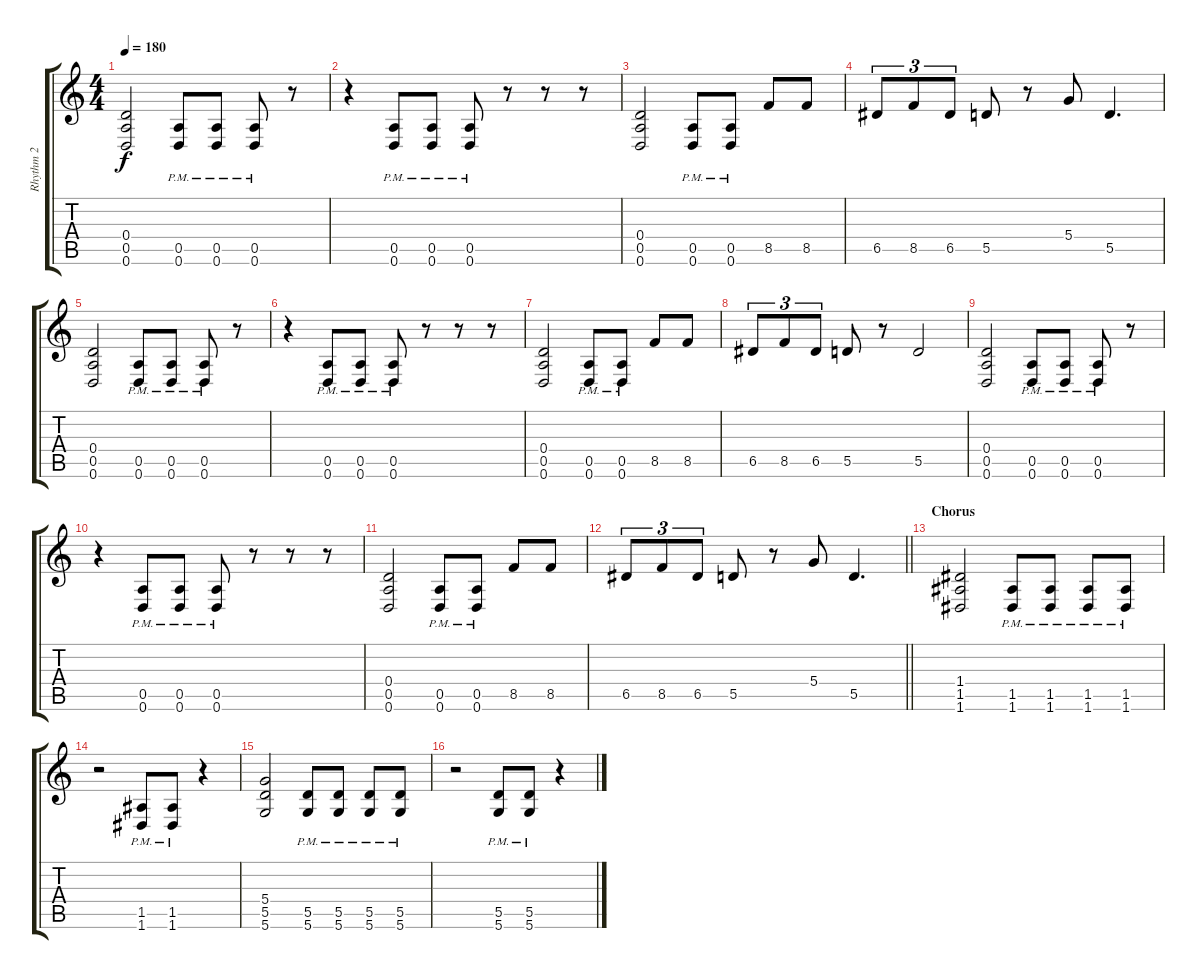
\track ("Rhythm 2" "Rhythm 2") {instrument distortionguitar}
\staff {score tabs}
\tuning (E4 B3 G3 D3 A2 D2) {hide}
\ts (4 4)
\tempo 180
\clef g2
\ks c
(0.4 0.5 0.6).2{dy f} (0.5{pm} 0.6{pm}).8 (0.5{pm} 0.6{pm}).8 (0.5{pm} 0.6{pm}).8 r.8 |
r.4 (0.5{pm} 0.6{pm}).8 (0.5{pm} 0.6{pm}).8 (0.5{pm} 0.6{pm}).8 r.8 r.8 r.8 |
(0.4 0.5 0.6).2 (0.5{pm} 0.6{pm}).8 (0.5{pm} 0.6{pm}).8 8.5.8 8.5.8 |
6.5.8{tu (3 2)} 8.5.8{tu (3 2)} 6.5.8{tu (3 2)} 5.5.8 r.8 5.4.8 5.5.4{d} |
(0.4 0.5 0.6).2 (0.5{pm} 0.6{pm}).8 (0.5{pm} 0.6{pm}).8 (0.5{pm} 0.6{pm}).8 r.8 |
r.4 (0.5{pm} 0.6{pm}).8 (0.5{pm} 0.6{pm}).8 (0.5{pm} 0.6{pm}).8 r.8 r.8 r.8 |
(0.4 0.5 0.6).2 (0.5{pm} 0.6{pm}).8 (0.5{pm} 0.6{pm}).8 8.5.8 8.5.8 |
6.5.8{tu (3 2)} 8.5.8{tu (3 2)} 6.5.8{tu (3 2)} 5.5.8 r.8 5.5.2 |
(0.4 0.5 0.6).2 (0.5{pm} 0.6{pm}).8 (0.5{pm} 0.6{pm}).8 (0.5{pm} 0.6{pm}).8 r.8 |
r.4 (0.5{pm} 0.6{pm}).8 (0.5{pm} 0.6{pm}).8 (0.5{pm} 0.6{pm}).8 r.8 r.8 r.8 |
(0.4 0.5 0.6).2 (0.5{pm} 0.6{pm}).8 (0.5{pm} 0.6{pm}).8 8.5.8 8.5.8 |
\barLineRight lightlight
6.5.8{tu (3 2)} 8.5.8{tu (3 2)} 6.5.8{tu (3 2)} 5.5.8 r.8 5.4.8 5.5.4{d} |
\section ("" "Chorus")
(1.4 1.5 1.6).2 (1.5{pm} 1.6{pm}).8 (1.5{pm} 1.6{pm}).8 (1.5{pm} 1.6{pm}).8 (1.5{pm} 1.6{pm}).8 |
r.2 (1.5{pm} 1.6{pm}).8 (1.5{pm} 1.6{pm}).8 r.4 |
(5.4 5.5 5.6).2 (5.5{pm} 5.6{pm}).8 (5.5{pm} 5.6{pm}).8 (5.5{pm} 5.6{pm}).8 (5.5{pm} 5.6{pm}).8 |
r.2 (5.5{pm} 5.6{pm}).8 (5.5{pm} 5.6{pm}).8 r.4
